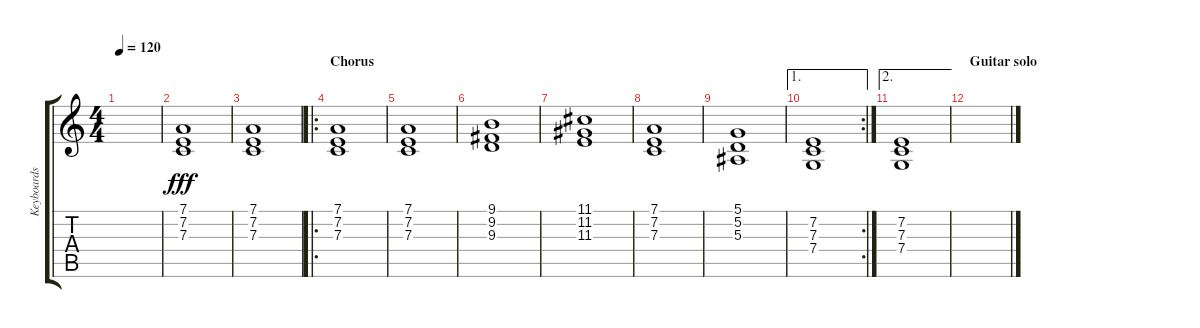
\track ("Keyboards 2" "Keyboards ") {instrument tubularbells}
\staff {score tabs}
\tuning (D4 A3 F3 C3 G2 D2) {hide}
\ts (4 4)
\tempo 120
\clef g2
\ks c
|
(7.1 7.2 7.3).1{dy fff} |
(7.1 7.2 7.3).1 |
\ro
\section ("" "Chorus")
(7.1 7.2 7.3).1 |
(7.1 7.2 7.3).1 |
(9.1 9.2 9.3).1 |
(11.1 11.2 11.3).1 |
(7.1 7.2 7.3).1 |
(5.1 5.2 5.3).1 |
\ae 1
\rc 2
(7.2 7.3 7.4).1 |
\ae 2
(7.2 7.3 7.4).1 |
\section ("" "Guitar solo")
